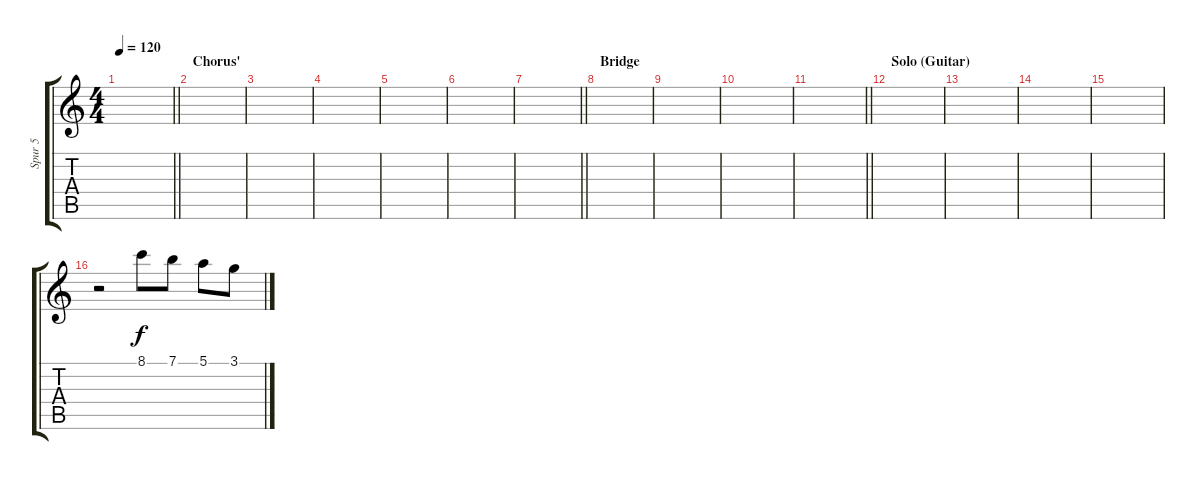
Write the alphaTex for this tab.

\track ("Spur 5" "Spur 5") {instrument distortionguitar}
\staff {score tabs}
\tuning (E4 B3 G3 D3 A2 E2) {hide}
\ts (4 4)
\tempo 120
\clef g2
\barLineRight lightlight
\ks c
|
\section ("" "Chorus'")
|
|
|
|
|
\barLineRight lightlight
|
\section ("" "Bridge")
|
|
|
\barLineRight lightlight
|
\section ("" "Solo (Guitar)")
|
|
|
|
r.2 8.1.8 7.1.8 5.1.8 3.1.8
